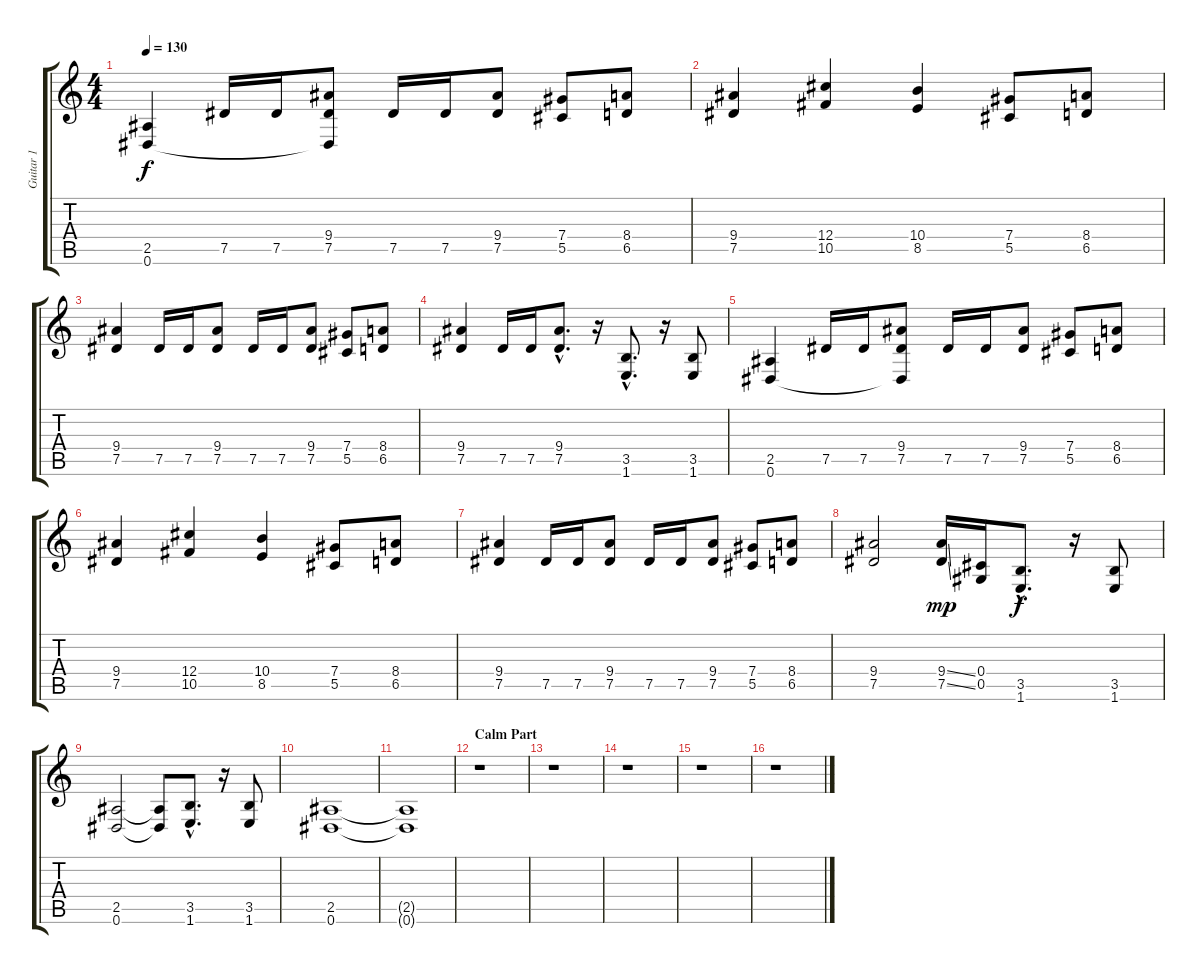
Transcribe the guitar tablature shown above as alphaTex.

\track ("Guitar 1" "Guitar 1") {instrument distortionguitar}
\staff {score tabs}
\tuning (Eb4 Bb3 Gb3 Db3 Ab2 Eb2) {hide}
\ts (4 4)
\tempo 130
\clef g2
\ks c
(2.5 0.6).4{dy f} 7.5.16 7.5.16 (9.4 7.5 0.6{t}).8 7.5.16 7.5.16 (9.4 7.5).8 (7.4 5.5).8 (8.4 6.5).8 |
(9.4 7.5).4 (12.4 10.5).4 (10.4 8.5).4 (7.4 5.5).8 (8.4 6.5).8 |
(9.4 7.5).4 7.5.16 7.5.16 (9.4 7.5).8 7.5.16 7.5.16 (9.4 7.5).8 (7.4 5.5).8 (8.4 6.5).8 |
(9.4 7.5).4 7.5.16 7.5.16 (9.4{hac} 7.5{hac}).8{d} r.16 (3.5{hac} 1.6{hac}).8{d} r.16 (3.5 1.6).8 |
(2.5 0.6).4 7.5.16 7.5.16 (9.4 7.5 0.6{t}).8 7.5.16 7.5.16 (9.4 7.5).8 (7.4 5.5).8 (8.4 6.5).8 |
(9.4 7.5).4 (12.4 10.5).4 (10.4 8.5).4 (7.4 5.5).8 (8.4 6.5).8 |
(9.4 7.5).4 7.5.16 7.5.16 (9.4 7.5).8 7.5.16 7.5.16 (9.4 7.5).8 (7.4 5.5).8 (8.4 6.5).8 |
(9.4 7.5).2 (9.4{ss} 7.5{ss}).16{dy mp} (0.4 0.5).16 (3.5{hac} 1.6{hac}).8{d dy f} r.16 (3.5 1.6).8 |
(2.5 0.6).2 (2.5{t} 0.6{t}).8 (3.5{hac} 1.6{hac}).8{d} r.16 (3.5 1.6).8 |
(2.5 0.6).1 |
(2.5{t} 0.6{t}).1 |
\section ("" "Calm Part")
r.1 |
r.1 |
r.1 |
r.1 |
r.1
